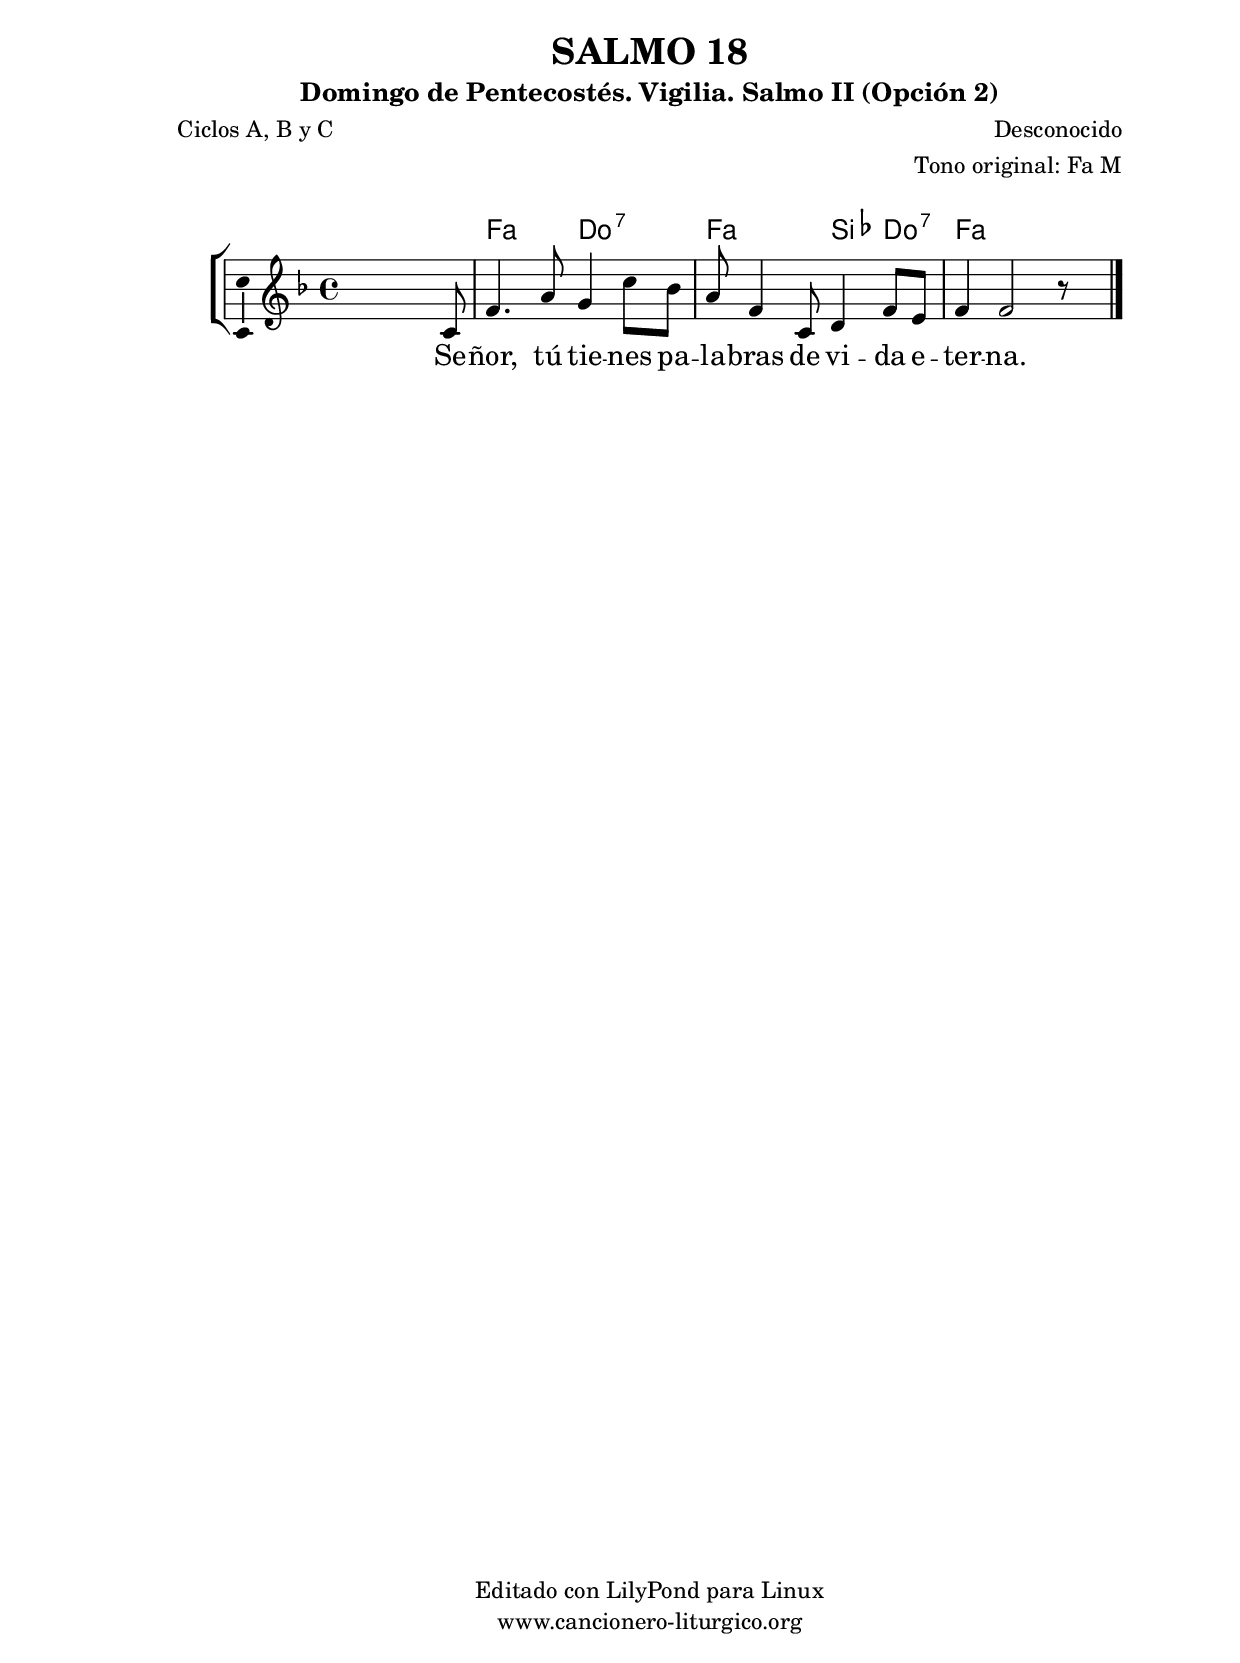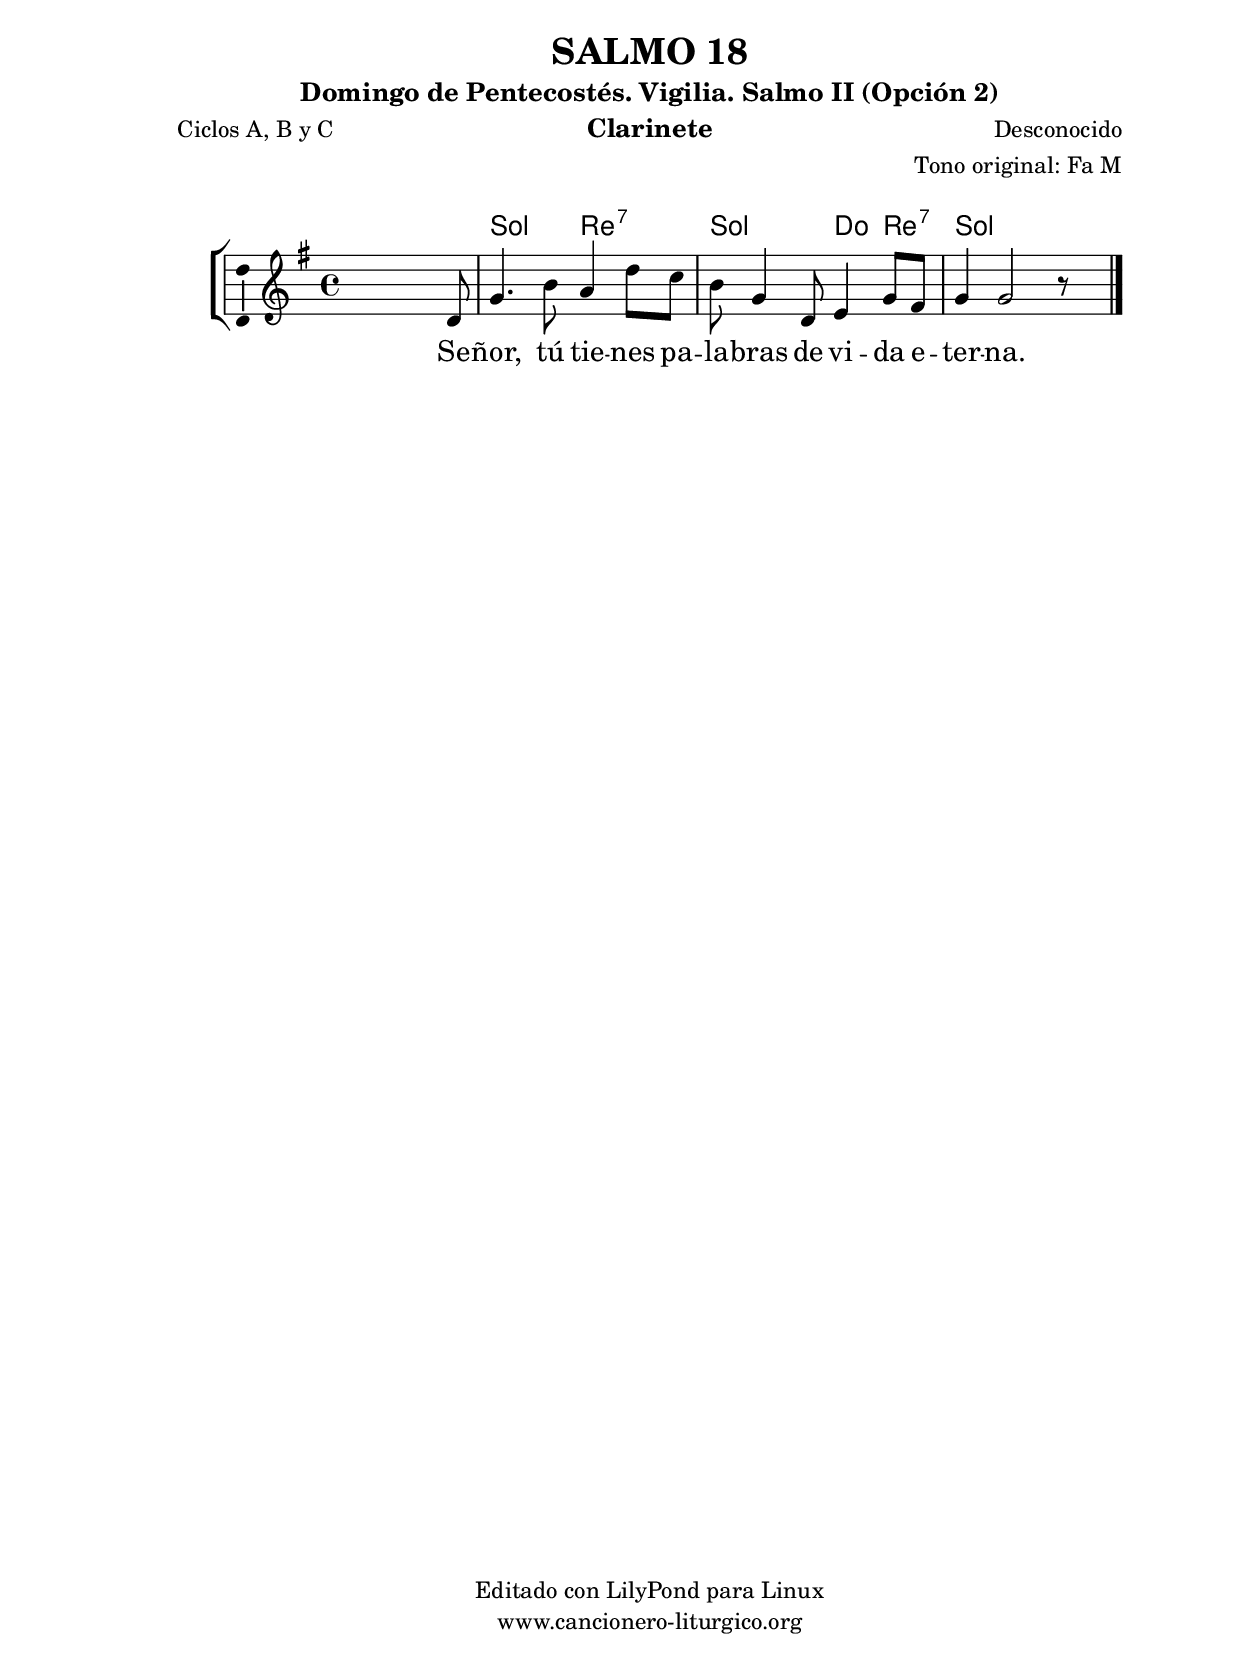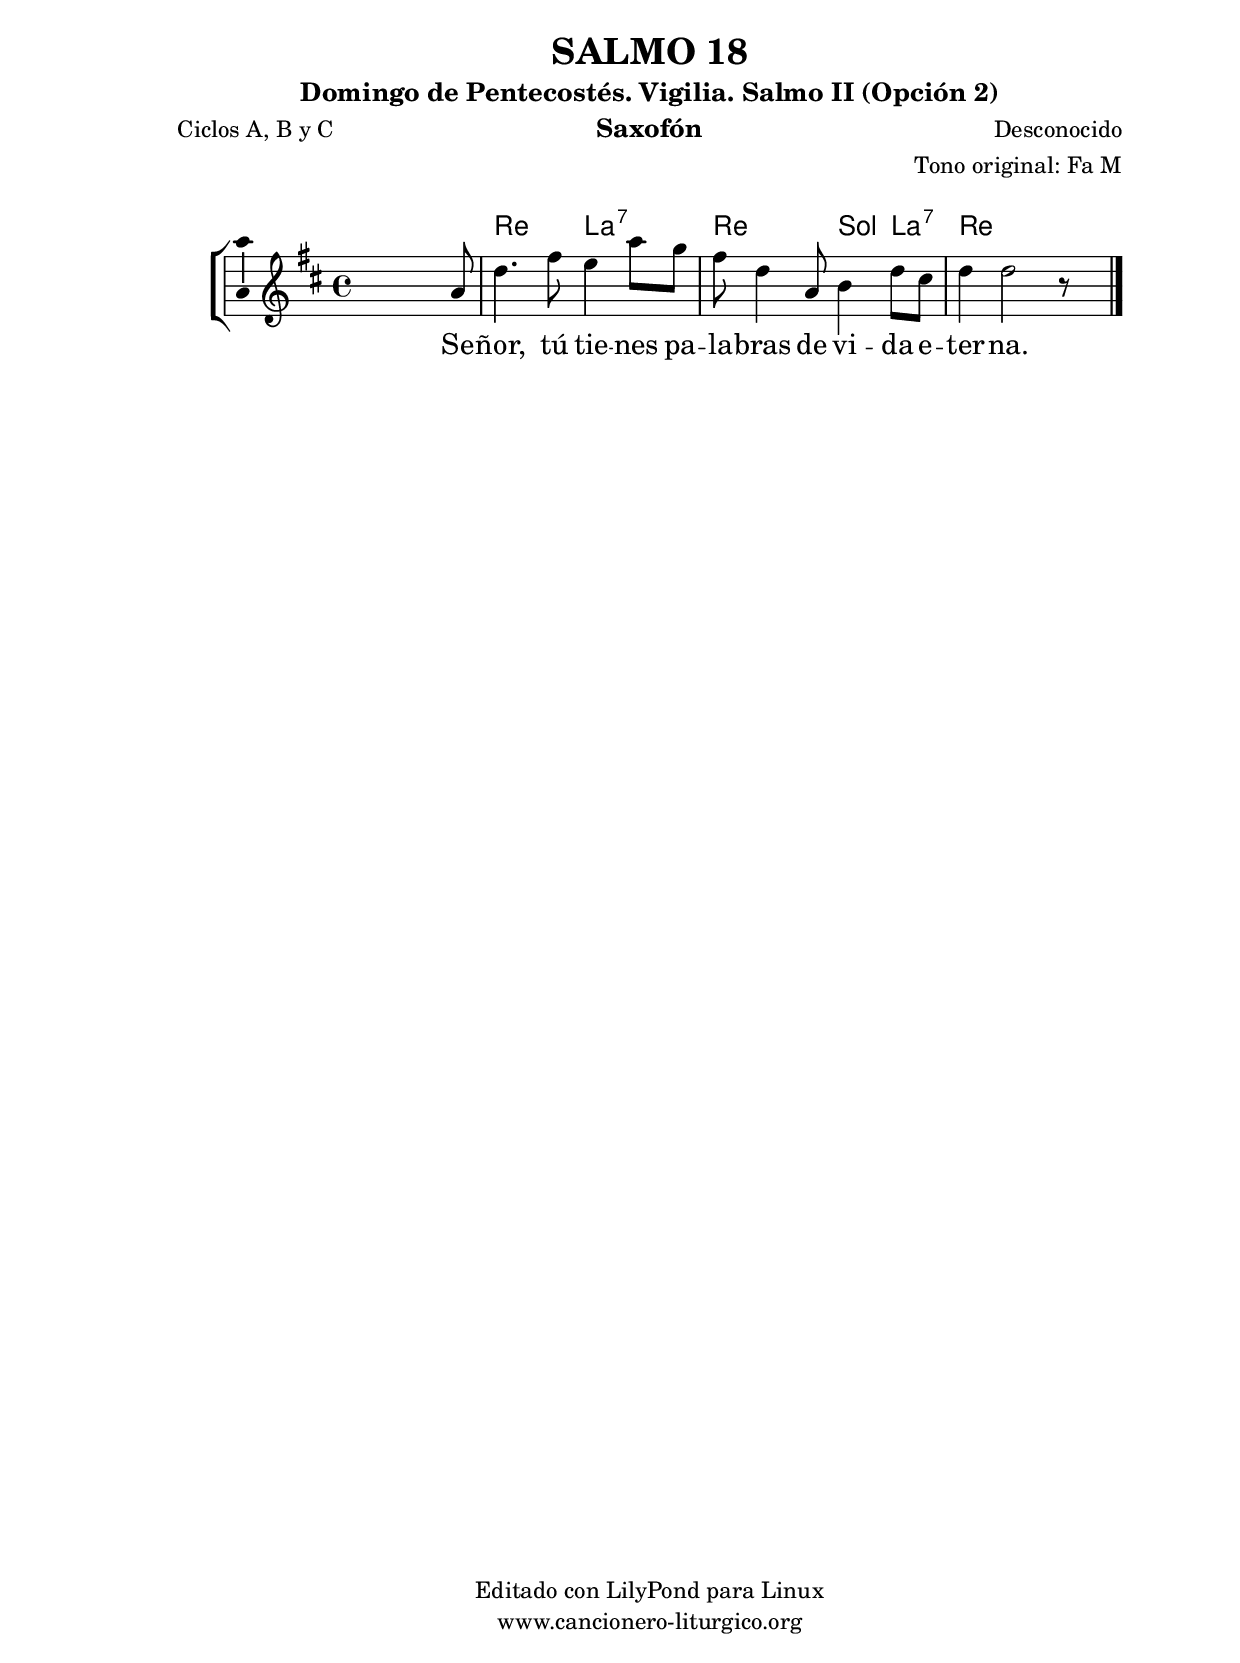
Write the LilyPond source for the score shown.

%
%para convertir .midi en .wav:
%timidity filename.midi -Ow -o finename.wav
%
%
%Para convertir de .wav a .mp3:
%lame -h -m j filename.wav
%
%
%para escuchar el midi:
%timidity nombrefichero.midi
%


%versión de lilypond para la que se ha escrito esta partitura:
\version "2.16.0"

	%Tamaño papel
	#(set-default-paper-size "a4")
	%Tamaño partitura
	#(set-global-staff-size 20)
	%No responde al pulsar sobre una nota
	#(ly:set-option 'point-and-click #f)

%parámetros del encabezamiento:
\header {
	title = "SALMO 18"
	subtitle = "Domingo de Pentecostés. Vigilia. Salmo II (Opción 2)"
	composer = "Desconocido"
	poet = "Ciclos A, B y C"
	meter = ""
	arranger = "Tono original: Fa M"
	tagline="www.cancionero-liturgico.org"
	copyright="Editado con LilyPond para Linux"
	tiempo = "Pentecostés"
	usos = "Salmo"
	letra = "Señor, tú tienes palabras de vida eterna."
	}

%parámetros asociados al papel:
\paper  {
	oddHeaderMarkup = \markup {\fill-line { \on-the-fly #not-first-page \fromproperty #'header:title \on-the-fly #not-first-page \fromproperty #'header:composer }}
	evenHeaderMarkup = \markup {\fill-line { \fromproperty #'header:composer \fromproperty #'header:title }}
	#(set-paper-size "a4")
	print-page-number = ##f
	first-page-number = 1
	print-first-page-number = ##f
%	head-separation = 3.0 \cm
	top-margin = 2.0 \cm
	bottom-margin = 0.5\cm
%%%	bottom-margin = -1.0\cm
	left-margin = 3.0 \cm
	line-width = 16.0 \cm 
	indent = 8\mm
	interscoreline = 2.\mm
	between-system-space = 15\mm
%	para que las partituras no llenen la hoja:
	ragged-bottom = ##t
%	idem para la última hoja:
	ragged-last-bottom = ##f
%	para que las partituras llenen el ancho del papel:
	ragged-last = ##f
	after-title-space = 2.5 \cm
%page-count=1
%system-count=8

	%Flexible Vertical Spacing
%	markup-markup-spacing =
%	#'((basic-distance . 15) (minimum-distance . 15) (padding . 3))
	markup-system-spacing =
	#'((basic-distance . 15) (minimum-distance . 15) (padding . 3))
	system-system-spacing =
	#'((basic-distance . 15) (minimum-distance . 15) (padding . 3))
	score-system-spacing =
	#'((basic-distance . 15) (minimum-distance . 15) (padding . 5))
%	top-system-spacing = % header
%	#'((basic-distance . 8) (minimum-distance . 0) (padding . 3))
%	top-markup-spacing =
%	#'((basic-distance . 20) (minimum-distance . 20) (padding . 3))
	last-bottom-spacing = % footer
	#'((basic-distance . 5) (minimum-distance . 5) (padding . 3))
%	score-markup-spacing =
%	#'((basic-distance . 16) (minimum-distance . 13) (padding . 3))

	}


%parámetros que afectan a toda la partitura:
global =  {
	%clave de sol (G):
	\clef G
	%armadura:
%	\transpose c a
	\key f \major
	\tempo 4=80
	\set Score.tempoHideNote = ##t
	}


acordes = {
	\italianChords
	\chordmode {
%	\transpose c a
{

s1
f2 c:7 f bes4 c:7 f1

	}
	}
}

melodia = 
%\transpose c a
{
	\relative c'{
	\time 4/4

s2 s4 s8 c8
f4. a8 g4 c8 bes
a8 f4 c8 d4 f8 e
f4 f2 r8 s8

	\bar "|."
	}
	}


texto = \lyricmode {
Se -- ñor, tú tie -- nes pa -- la -- bras de vi -- da e -- ter -- na.
	}


acordesStaff = \context ChordNames = acordesStaff <<
	\set chordChanges = ##t
	\acordes
	>>


vozStaff = \context Voice = vozStaff
\with {\consists "Ambitus_engraver"}
<<
%	\set Staff.instrumentName = ""
%	\set Staff.shortInstrumentName = ""
%	\set Staff.midiInstrument = #"clarinet"
%	\set Staff.midiInstrument = #"cello"
%	\set Staff.midiInstrument = #"flute"
	\set Staff.midiInstrument = #"electric guitar (jazz)"
%	\set Staff.midiInstrument = #"english horn"
%	\set Staff.midiInstrument = #"violin"
%	\set Staff.midiInstrument = #"glockenspiel"
	\set Staff.midiMinimumVolume = #0.7
	\set Staff.midiMaximumVolume = #0.9
	\global
	\melodia
	>>


textoStaff = \context Lyrics = textoStaff <<
	\lyricsto vozStaff \texto
	>>

\book {
	\score {
		\context ChoirStaff {
			\override StaffGroup.SystemStartBracket #'collapse-height = #1
			\override Score.SystemStartBar #'collapse-height = #1
			<<
			\acordesStaff
			\vozStaff
			\textoStaff
			>>
			}
		\layout {
	    		\context {
				\Lyrics
				\override LyricText #'font-size = #2
				}
	   		 \context {
				\Score
				%fontSize = #3
				\override StaffSymbol #'staff-space = #(magstep +3)
				%\override Beam #'thickness = #0.55
				%\override SpacingSpanner #'spacing-increment = #1.0
				%\override Slur #'height-limit = #1.5
				}
			}
		}
	\score {
		\unfoldRepeats
		\context ChoirStaff {
			<<
			\acordesStaff
			\vozStaff
			>>
			}
		\midi {
	  		\context {
	  			\Score
				tempoWholesPerMinute = #(ly:make-moment 70 4)
				}
			}
		}
	}

%Partitura para clarinete
#(define output-suffix "C")
\book {
	\header{
		instrument = "Clarinete"
		}
	\score {
		\context ChoirStaff {
			\override StaffGroup.SystemStartBracket #'collapse-height = #1
			\override Score.SystemStartBar #'collapse-height = #1
\transpose c d
			<<
			\acordesStaff
			\vozStaff
			\textoStaff
			>>
			}
		\layout {
	    		\context {
				\Lyrics
				\override LyricText #'font-size = #2
				}
	   		 \context {
				\Score
				%fontSize = #3
				\override StaffSymbol #'staff-space = #(magstep +3)
				%\override Beam #'thickness = #0.55
				%\override SpacingSpanner #'spacing-increment = #1.0
				%\override Slur #'height-limit = #1.5
				}
			}
		}
	}

%Partitura para saxofón
#(define output-suffix "S")
\book {
	\header{
		instrument = "Saxofón"
		}
	\score {
		\context ChoirStaff {
			\override StaffGroup.SystemStartBracket #'collapse-height = #1
			\override Score.SystemStartBar #'collapse-height = #1
\transpose c a
			<<
			\acordesStaff
			\vozStaff
			\textoStaff
			>>
			}
		\layout {
	    		\context {
				\Lyrics
				\override LyricText #'font-size = #2
				}
	   		 \context {
				\Score
				%fontSize = #3
				\override StaffSymbol #'staff-space = #(magstep +3)
				%\override Beam #'thickness = #0.55
				%\override SpacingSpanner #'spacing-increment = #1.0
				%\override Slur #'height-limit = #1.5
				}
			}
		}
	}

